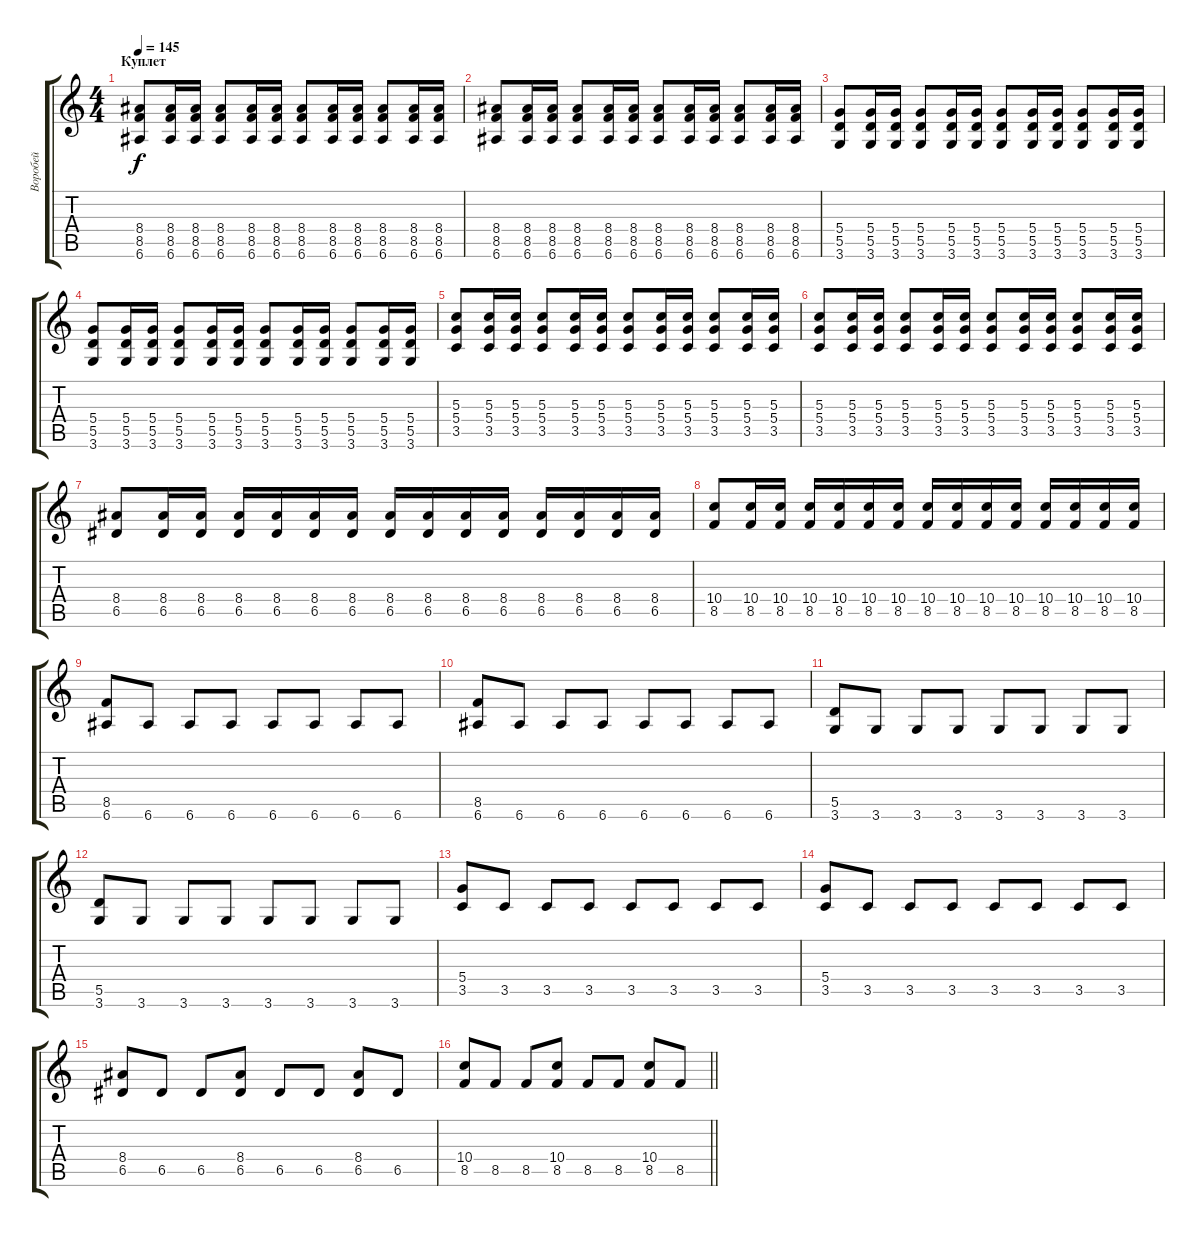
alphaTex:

\track ("Воробей" "Воробей") {instrument overdrivenguitar}
\staff {score tabs}
\tuning (E4 B3 G3 D3 A2 E2) {hide}
\ts (4 4)
\section ("" "Куплет")
\tempo 145
\clef g2
\ks c
(8.4 8.5 6.6).8{dy f} (8.4 8.5 6.6).16 (8.4 8.5 6.6).16 (8.4 8.5 6.6).8 (8.4 8.5 6.6).16 (8.4 8.5 6.6).16 (8.4 8.5 6.6).8 (8.4 8.5 6.6).16 (8.4 8.5 6.6).16 (8.4 8.5 6.6).8 (8.4 8.5 6.6).16 (8.4 8.5 6.6).16 |
(8.4 8.5 6.6).8 (8.4 8.5 6.6).16 (8.4 8.5 6.6).16 (8.4 8.5 6.6).8 (8.4 8.5 6.6).16 (8.4 8.5 6.6).16 (8.4 8.5 6.6).8 (8.4 8.5 6.6).16 (8.4 8.5 6.6).16 (8.4 8.5 6.6).8 (8.4 8.5 6.6).16 (8.4 8.5 6.6).16 |
(5.4 5.5 3.6).8 (5.4 5.5 3.6).16 (5.4 5.5 3.6).16 (5.4 5.5 3.6).8 (5.4 5.5 3.6).16 (5.4 5.5 3.6).16 (5.4 5.5 3.6).8 (5.4 5.5 3.6).16 (5.4 5.5 3.6).16 (5.4 5.5 3.6).8 (5.4 5.5 3.6).16 (5.4 5.5 3.6).16 |
(5.4 5.5 3.6).8 (5.4 5.5 3.6).16 (5.4 5.5 3.6).16 (5.4 5.5 3.6).8 (5.4 5.5 3.6).16 (5.4 5.5 3.6).16 (5.4 5.5 3.6).8 (5.4 5.5 3.6).16 (5.4 5.5 3.6).16 (5.4 5.5 3.6).8 (5.4 5.5 3.6).16 (5.4 5.5 3.6).16 |
(5.3 5.4 3.5).8 (5.3 5.4 3.5).16 (5.3 5.4 3.5).16 (5.3 5.4 3.5).8 (5.3 5.4 3.5).16 (5.3 5.4 3.5).16 (5.3 5.4 3.5).8 (5.3 5.4 3.5).16 (5.3 5.4 3.5).16 (5.3 5.4 3.5).8 (5.3 5.4 3.5).16 (5.3 5.4 3.5).16 |
(5.3 5.4 3.5).8 (5.3 5.4 3.5).16 (5.3 5.4 3.5).16 (5.3 5.4 3.5).8 (5.3 5.4 3.5).16 (5.3 5.4 3.5).16 (5.3 5.4 3.5).8 (5.3 5.4 3.5).16 (5.3 5.4 3.5).16 (5.3 5.4 3.5).8 (5.3 5.4 3.5).16 (5.3 5.4 3.5).16 |
(8.4 6.5).8 (8.4 6.5).16 (8.4 6.5).16 (8.4 6.5).16 (8.4 6.5).16 (8.4 6.5).16 (8.4 6.5).16 (8.4 6.5).16 (8.4 6.5).16 (8.4 6.5).16 (8.4 6.5).16 (8.4 6.5).16 (8.4 6.5).16 (8.4 6.5).16 (8.4 6.5).16 |
(10.4 8.5).8 (10.4 8.5).16 (10.4 8.5).16 (10.4 8.5).16 (10.4 8.5).16 (10.4 8.5).16 (10.4 8.5).16 (10.4 8.5).16 (10.4 8.5).16 (10.4 8.5).16 (10.4 8.5).16 (10.4 8.5).16 (10.4 8.5).16 (10.4 8.5).16 (10.4 8.5).16 |
(8.5 6.6).8 6.6.8 6.6.8 6.6.8 6.6.8 6.6.8 6.6.8 6.6.8 |
(8.5 6.6).8 6.6.8 6.6.8 6.6.8 6.6.8 6.6.8 6.6.8 6.6.8 |
(5.5 3.6).8 3.6.8 3.6.8 3.6.8 3.6.8 3.6.8 3.6.8 3.6.8 |
(5.5 3.6).8 3.6.8 3.6.8 3.6.8 3.6.8 3.6.8 3.6.8 3.6.8 |
(5.4 3.5).8 3.5.8 3.5.8 3.5.8 3.5.8 3.5.8 3.5.8 3.5.8 |
(5.4 3.5).8 3.5.8 3.5.8 3.5.8 3.5.8 3.5.8 3.5.8 3.5.8 |
(8.4 6.5).8 6.5.8 6.5.8 (8.4 6.5).8 6.5.8 6.5.8 (8.4 6.5).8 6.5.8 |
\barLineRight lightlight
(10.4 8.5).8 8.5.8 8.5.8 (10.4 8.5).8 8.5.8 8.5.8 (10.4 8.5).8 8.5.8
